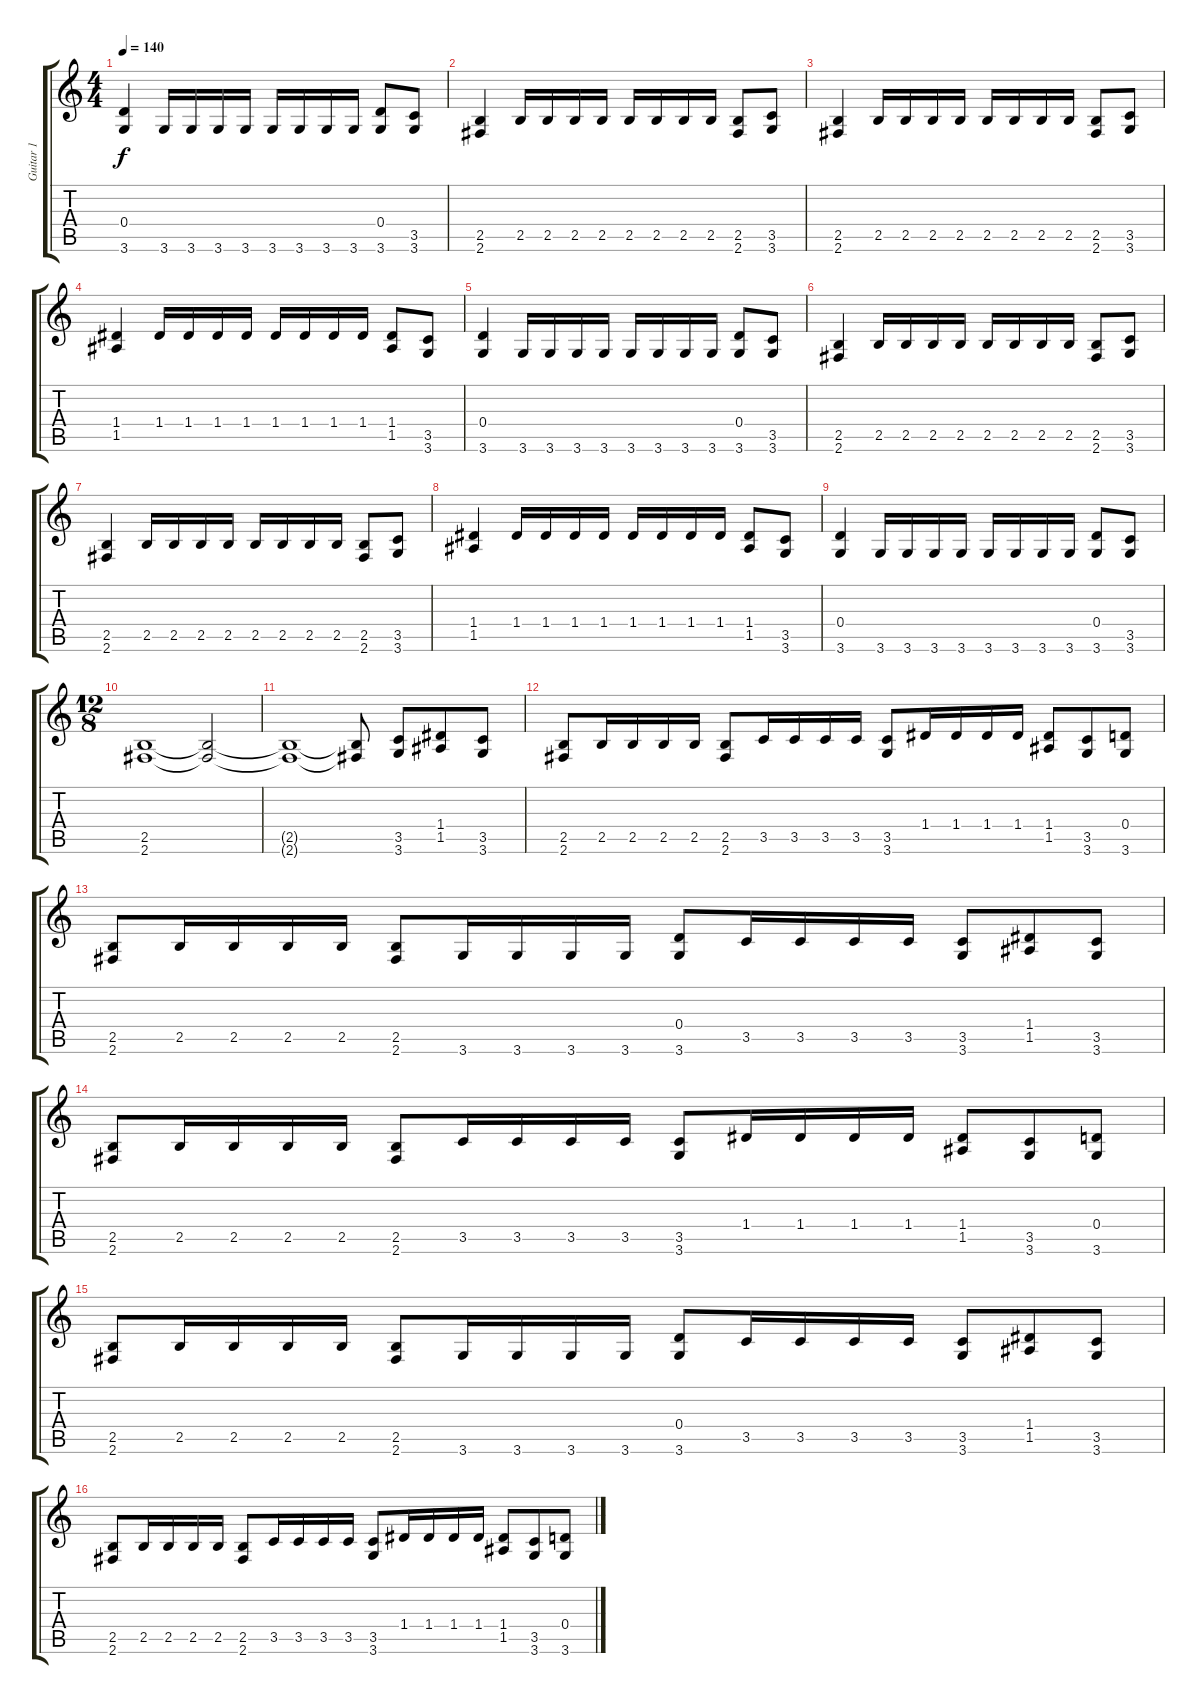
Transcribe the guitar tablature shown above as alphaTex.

\track ("Guitar 1" "Guitar 1") {instrument distortionguitar}
\staff {score tabs}
\tuning (E4 B3 G3 D3 A2 E2) {hide}
\ts (4 4)
\tempo 140
\clef g2
\ks c
(0.4 3.6).4{dy f} 3.6.16 3.6.16 3.6.16 3.6.16 3.6.16 3.6.16 3.6.16 3.6.16 (0.4 3.6).8 (3.5 3.6).8 |
(2.5 2.6).4 2.5.16 2.5.16 2.5.16 2.5.16 2.5.16 2.5.16 2.5.16 2.5.16 (2.5 2.6).8 (3.5 3.6).8 |
(2.5 2.6).4 2.5.16 2.5.16 2.5.16 2.5.16 2.5.16 2.5.16 2.5.16 2.5.16 (2.5 2.6).8 (3.5 3.6).8 |
(1.4 1.5).4 1.4.16 1.4.16 1.4.16 1.4.16 1.4.16 1.4.16 1.4.16 1.4.16 (1.4 1.5).8 (3.5 3.6).8 |
(0.4 3.6).4 3.6.16 3.6.16 3.6.16 3.6.16 3.6.16 3.6.16 3.6.16 3.6.16 (0.4 3.6).8 (3.5 3.6).8 |
(2.5 2.6).4 2.5.16 2.5.16 2.5.16 2.5.16 2.5.16 2.5.16 2.5.16 2.5.16 (2.5 2.6).8 (3.5 3.6).8 |
(2.5 2.6).4 2.5.16 2.5.16 2.5.16 2.5.16 2.5.16 2.5.16 2.5.16 2.5.16 (2.5 2.6).8 (3.5 3.6).8 |
(1.4 1.5).4 1.4.16 1.4.16 1.4.16 1.4.16 1.4.16 1.4.16 1.4.16 1.4.16 (1.4 1.5).8 (3.5 3.6).8 |
(0.4 3.6).4 3.6.16 3.6.16 3.6.16 3.6.16 3.6.16 3.6.16 3.6.16 3.6.16 (0.4 3.6).8 (3.5 3.6).8 |
\ts (12 8)
(2.5 2.6).1 (2.5{t} 2.6{t}).2 |
(2.5{t} 2.6{t}).1 (2.5{t} 2.6{t}).8 (3.5 3.6).8 (1.4 1.5).8 (3.5 3.6).8 |
(2.5 2.6).8 2.5.16 2.5.16 2.5.16 2.5.16 (2.5 2.6).8 3.5.16 3.5.16 3.5.16 3.5.16 (3.5 3.6).8 1.4.16 1.4.16 1.4.16 1.4.16 (1.4 1.5).8 (3.5 3.6).8 (0.4 3.6).8 |
(2.5 2.6).8 2.5.16 2.5.16 2.5.16 2.5.16 (2.5 2.6).8 3.6.16 3.6.16 3.6.16 3.6.16 (0.4 3.6).8 3.5.16 3.5.16 3.5.16 3.5.16 (3.5 3.6).8 (1.4 1.5).8 (3.5 3.6).8 |
(2.5 2.6).8 2.5.16 2.5.16 2.5.16 2.5.16 (2.5 2.6).8 3.5.16 3.5.16 3.5.16 3.5.16 (3.5 3.6).8 1.4.16 1.4.16 1.4.16 1.4.16 (1.4 1.5).8 (3.5 3.6).8 (0.4 3.6).8 |
(2.5 2.6).8 2.5.16 2.5.16 2.5.16 2.5.16 (2.5 2.6).8 3.6.16 3.6.16 3.6.16 3.6.16 (0.4 3.6).8 3.5.16 3.5.16 3.5.16 3.5.16 (3.5 3.6).8 (1.4 1.5).8 (3.5 3.6).8 |
(2.5 2.6).8 2.5.16 2.5.16 2.5.16 2.5.16 (2.5 2.6).8 3.5.16 3.5.16 3.5.16 3.5.16 (3.5 3.6).8 1.4.16 1.4.16 1.4.16 1.4.16 (1.4 1.5).8 (3.5 3.6).8 (0.4 3.6).8
